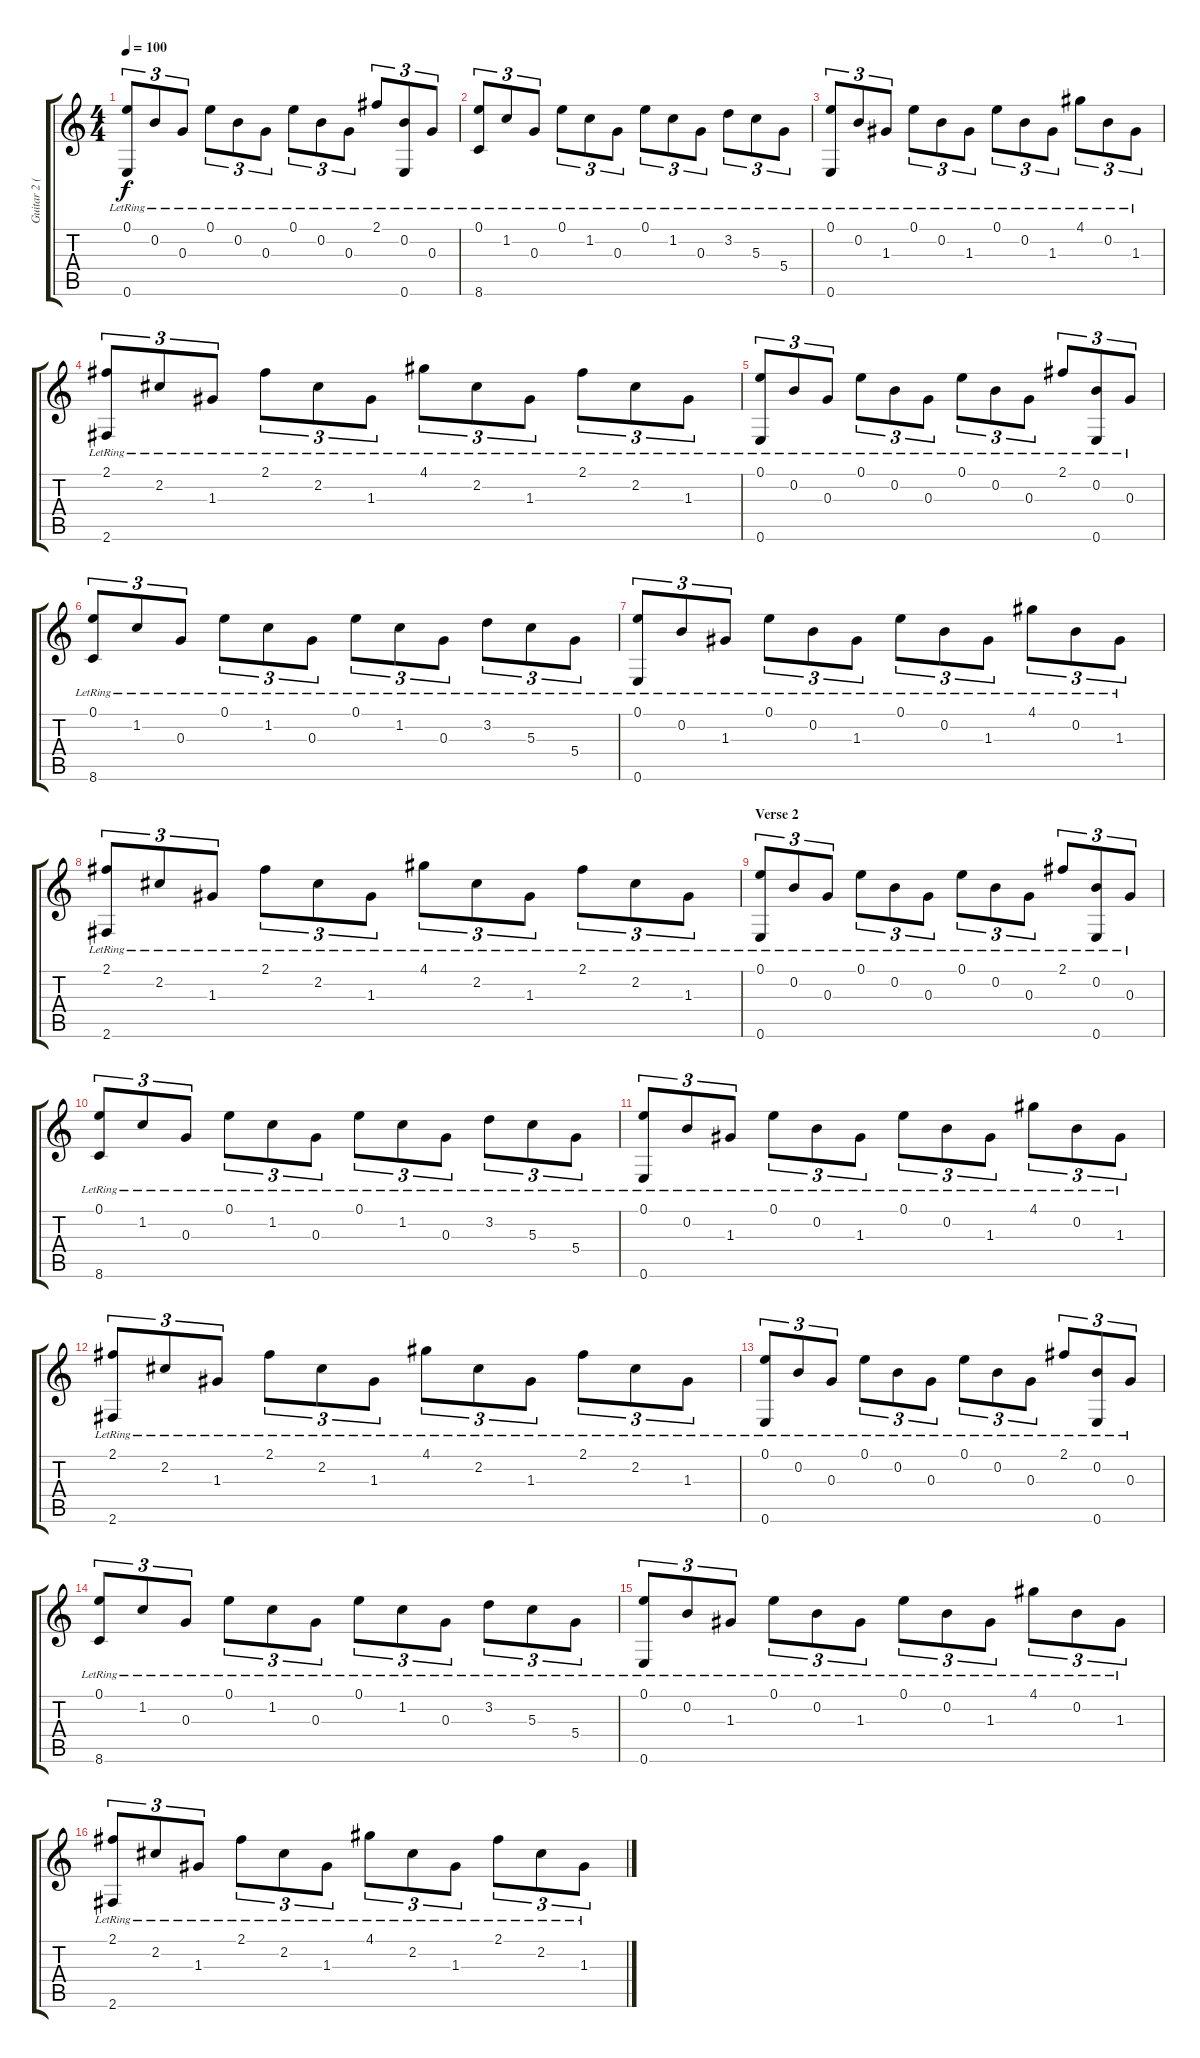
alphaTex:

\track ("Guitar 2 (Acou)" "Guitar 2 (") {instrument acousticguitarsteel}
\staff {score tabs}
\tuning (E4 B3 G3 D3 A2 E2) {hide}
\ts (4 4)
\tempo 100
\clef g2
\ks c
(0.1{lr} 0.6{lr}).8{tu (3 2) dy f} 0.2{lr}.8{tu (3 2)} 0.3{lr}.8{tu (3 2)} 0.1{lr}.8{tu (3 2)} 0.2{lr}.8{tu (3 2)} 0.3{lr}.8{tu (3 2)} 0.1{lr}.8{tu (3 2)} 0.2{lr}.8{tu (3 2)} 0.3{lr}.8{tu (3 2)} 2.1{lr}.8{tu (3 2)} (0.2{lr} 0.6{lr}).8{tu (3 2)} 0.3{lr}.8{tu (3 2)} |
(0.1{lr} 8.6{lr}).8{tu (3 2)} 1.2{lr}.8{tu (3 2)} 0.3{lr}.8{tu (3 2)} 0.1{lr}.8{tu (3 2)} 1.2{lr}.8{tu (3 2)} 0.3{lr}.8{tu (3 2)} 0.1{lr}.8{tu (3 2)} 1.2{lr}.8{tu (3 2)} 0.3{lr}.8{tu (3 2)} 3.2{lr}.8{tu (3 2)} 5.3{lr}.8{tu (3 2)} 5.4{lr}.8{tu (3 2)} |
(0.1{lr} 0.6{lr}).8{tu (3 2)} 0.2{lr}.8{tu (3 2)} 1.3{lr}.8{tu (3 2)} 0.1{lr}.8{tu (3 2)} 0.2{lr}.8{tu (3 2)} 1.3{lr}.8{tu (3 2)} 0.1{lr}.8{tu (3 2)} 0.2{lr}.8{tu (3 2)} 1.3{lr}.8{tu (3 2)} 4.1{lr}.8{tu (3 2)} 0.2{lr}.8{tu (3 2)} 1.3{lr}.8{tu (3 2)} |
(2.1{lr} 2.6{lr}).8{tu (3 2)} 2.2{lr}.8{tu (3 2)} 1.3{lr}.8{tu (3 2)} 2.1{lr}.8{tu (3 2)} 2.2{lr}.8{tu (3 2)} 1.3{lr}.8{tu (3 2)} 4.1{lr}.8{tu (3 2)} 2.2{lr}.8{tu (3 2)} 1.3{lr}.8{tu (3 2)} 2.1{lr}.8{tu (3 2)} 2.2{lr}.8{tu (3 2)} 1.3{lr}.8{tu (3 2)} |
(0.1{lr} 0.6{lr}).8{tu (3 2)} 0.2{lr}.8{tu (3 2)} 0.3{lr}.8{tu (3 2)} 0.1{lr}.8{tu (3 2)} 0.2{lr}.8{tu (3 2)} 0.3{lr}.8{tu (3 2)} 0.1{lr}.8{tu (3 2)} 0.2{lr}.8{tu (3 2)} 0.3{lr}.8{tu (3 2)} 2.1{lr}.8{tu (3 2)} (0.2{lr} 0.6{lr}).8{tu (3 2)} 0.3{lr}.8{tu (3 2)} |
(0.1{lr} 8.6{lr}).8{tu (3 2)} 1.2{lr}.8{tu (3 2)} 0.3{lr}.8{tu (3 2)} 0.1{lr}.8{tu (3 2)} 1.2{lr}.8{tu (3 2)} 0.3{lr}.8{tu (3 2)} 0.1{lr}.8{tu (3 2)} 1.2{lr}.8{tu (3 2)} 0.3{lr}.8{tu (3 2)} 3.2{lr}.8{tu (3 2)} 5.3{lr}.8{tu (3 2)} 5.4{lr}.8{tu (3 2)} |
(0.1{lr} 0.6{lr}).8{tu (3 2)} 0.2{lr}.8{tu (3 2)} 1.3{lr}.8{tu (3 2)} 0.1{lr}.8{tu (3 2)} 0.2{lr}.8{tu (3 2)} 1.3{lr}.8{tu (3 2)} 0.1{lr}.8{tu (3 2)} 0.2{lr}.8{tu (3 2)} 1.3{lr}.8{tu (3 2)} 4.1{lr}.8{tu (3 2)} 0.2{lr}.8{tu (3 2)} 1.3{lr}.8{tu (3 2)} |
(2.1{lr} 2.6{lr}).8{tu (3 2)} 2.2{lr}.8{tu (3 2)} 1.3{lr}.8{tu (3 2)} 2.1{lr}.8{tu (3 2)} 2.2{lr}.8{tu (3 2)} 1.3{lr}.8{tu (3 2)} 4.1{lr}.8{tu (3 2)} 2.2{lr}.8{tu (3 2)} 1.3{lr}.8{tu (3 2)} 2.1{lr}.8{tu (3 2)} 2.2{lr}.8{tu (3 2)} 1.3{lr}.8{tu (3 2)} |
\section ("" "Verse 2")
(0.1{lr} 0.6{lr}).8{tu (3 2)} 0.2{lr}.8{tu (3 2)} 0.3{lr}.8{tu (3 2)} 0.1{lr}.8{tu (3 2)} 0.2{lr}.8{tu (3 2)} 0.3{lr}.8{tu (3 2)} 0.1{lr}.8{tu (3 2)} 0.2{lr}.8{tu (3 2)} 0.3{lr}.8{tu (3 2)} 2.1{lr}.8{tu (3 2)} (0.2{lr} 0.6{lr}).8{tu (3 2)} 0.3{lr}.8{tu (3 2)} |
(0.1{lr} 8.6{lr}).8{tu (3 2)} 1.2{lr}.8{tu (3 2)} 0.3{lr}.8{tu (3 2)} 0.1{lr}.8{tu (3 2)} 1.2{lr}.8{tu (3 2)} 0.3{lr}.8{tu (3 2)} 0.1{lr}.8{tu (3 2)} 1.2{lr}.8{tu (3 2)} 0.3{lr}.8{tu (3 2)} 3.2{lr}.8{tu (3 2)} 5.3{lr}.8{tu (3 2)} 5.4{lr}.8{tu (3 2)} |
(0.1{lr} 0.6{lr}).8{tu (3 2)} 0.2{lr}.8{tu (3 2)} 1.3{lr}.8{tu (3 2)} 0.1{lr}.8{tu (3 2)} 0.2{lr}.8{tu (3 2)} 1.3{lr}.8{tu (3 2)} 0.1{lr}.8{tu (3 2)} 0.2{lr}.8{tu (3 2)} 1.3{lr}.8{tu (3 2)} 4.1{lr}.8{tu (3 2)} 0.2{lr}.8{tu (3 2)} 1.3{lr}.8{tu (3 2)} |
(2.1{lr} 2.6{lr}).8{tu (3 2)} 2.2{lr}.8{tu (3 2)} 1.3{lr}.8{tu (3 2)} 2.1{lr}.8{tu (3 2)} 2.2{lr}.8{tu (3 2)} 1.3{lr}.8{tu (3 2)} 4.1{lr}.8{tu (3 2)} 2.2{lr}.8{tu (3 2)} 1.3{lr}.8{tu (3 2)} 2.1{lr}.8{tu (3 2)} 2.2{lr}.8{tu (3 2)} 1.3{lr}.8{tu (3 2)} |
(0.1{lr} 0.6{lr}).8{tu (3 2)} 0.2{lr}.8{tu (3 2)} 0.3{lr}.8{tu (3 2)} 0.1{lr}.8{tu (3 2)} 0.2{lr}.8{tu (3 2)} 0.3{lr}.8{tu (3 2)} 0.1{lr}.8{tu (3 2)} 0.2{lr}.8{tu (3 2)} 0.3{lr}.8{tu (3 2)} 2.1{lr}.8{tu (3 2)} (0.2{lr} 0.6{lr}).8{tu (3 2)} 0.3{lr}.8{tu (3 2)} |
(0.1{lr} 8.6{lr}).8{tu (3 2)} 1.2{lr}.8{tu (3 2)} 0.3{lr}.8{tu (3 2)} 0.1{lr}.8{tu (3 2)} 1.2{lr}.8{tu (3 2)} 0.3{lr}.8{tu (3 2)} 0.1{lr}.8{tu (3 2)} 1.2{lr}.8{tu (3 2)} 0.3{lr}.8{tu (3 2)} 3.2{lr}.8{tu (3 2)} 5.3{lr}.8{tu (3 2)} 5.4{lr}.8{tu (3 2)} |
(0.1{lr} 0.6{lr}).8{tu (3 2)} 0.2{lr}.8{tu (3 2)} 1.3{lr}.8{tu (3 2)} 0.1{lr}.8{tu (3 2)} 0.2{lr}.8{tu (3 2)} 1.3{lr}.8{tu (3 2)} 0.1{lr}.8{tu (3 2)} 0.2{lr}.8{tu (3 2)} 1.3{lr}.8{tu (3 2)} 4.1{lr}.8{tu (3 2)} 0.2{lr}.8{tu (3 2)} 1.3{lr}.8{tu (3 2)} |
(2.1{lr} 2.6{lr}).8{tu (3 2)} 2.2{lr}.8{tu (3 2)} 1.3{lr}.8{tu (3 2)} 2.1{lr}.8{tu (3 2)} 2.2{lr}.8{tu (3 2)} 1.3{lr}.8{tu (3 2)} 4.1{lr}.8{tu (3 2)} 2.2{lr}.8{tu (3 2)} 1.3{lr}.8{tu (3 2)} 2.1{lr}.8{tu (3 2)} 2.2{lr}.8{tu (3 2)} 1.3{lr}.8{tu (3 2)}
